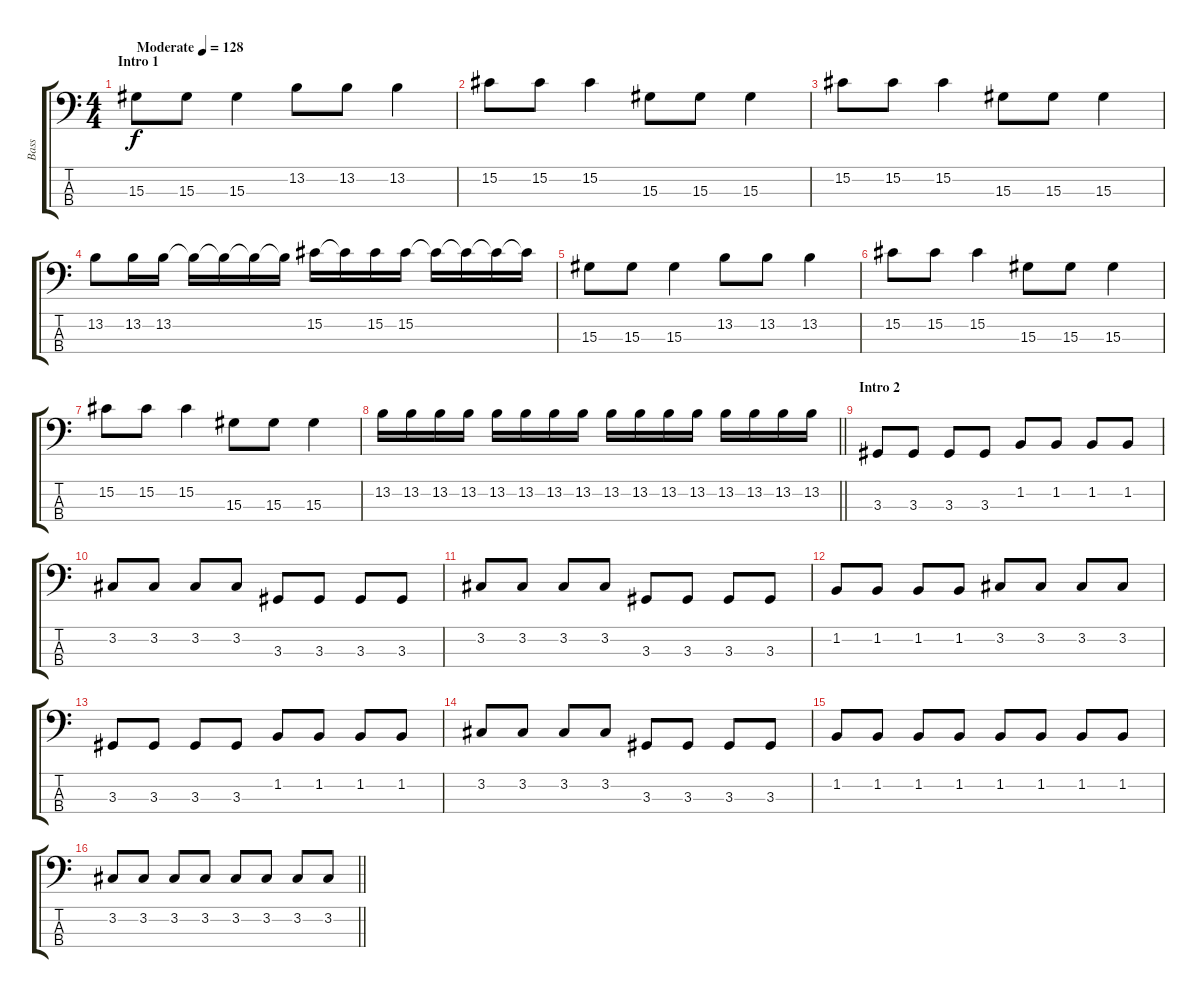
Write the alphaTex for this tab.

\track ("Bass" "Bass") {instrument electricbasspick}
\staff {score tabs}
\tuning (Eb2 Bb1 F1 C1) {hide}
\ts (4 4)
\section ("" "Intro 1")
\tempo (128 "Moderate")
\clef f4
\ks c
15.3.8{dy f instrument electricbasspick} 15.3.8 15.3.4 13.2.8 13.2.8 13.2.4 |
15.2.8 15.2.8 15.2.4 15.3.8 15.3.8 15.3.4 |
15.2.8 15.2.8 15.2.4 15.3.8 15.3.8 15.3.4 |
13.2.8 13.2.16 13.2.16 13.2{t}.16 13.2{t}.16 13.2{t}.16 13.2{t}.16 15.2.16 15.2{t}.16 15.2.16 15.2.16 15.2{t}.16 15.2{t}.16 15.2{t}.16 15.2{t}.16 |
15.3.8 15.3.8 15.3.4 13.2.8 13.2.8 13.2.4 |
15.2.8 15.2.8 15.2.4 15.3.8 15.3.8 15.3.4 |
15.2.8 15.2.8 15.2.4 15.3.8 15.3.8 15.3.4 |
\barLineRight lightlight
13.2.16 13.2.16 13.2.16 13.2.16 13.2.16 13.2.16 13.2.16 13.2.16 13.2.16 13.2.16 13.2.16 13.2.16 13.2.16 13.2.16 13.2.16 13.2.16 |
\section ("" "Intro 2")
3.3.8 3.3.8 3.3.8 3.3.8 1.2.8 1.2.8 1.2.8 1.2.8 |
3.2.8 3.2.8 3.2.8 3.2.8 3.3.8 3.3.8 3.3.8 3.3.8 |
3.2.8 3.2.8 3.2.8 3.2.8 3.3.8 3.3.8 3.3.8 3.3.8 |
1.2.8 1.2.8 1.2.8 1.2.8 3.2.8 3.2.8 3.2.8 3.2.8 |
3.3.8 3.3.8 3.3.8 3.3.8 1.2.8 1.2.8 1.2.8 1.2.8 |
3.2.8 3.2.8 3.2.8 3.2.8 3.3.8 3.3.8 3.3.8 3.3.8 |
1.2.8 1.2.8 1.2.8 1.2.8 1.2.8 1.2.8 1.2.8 1.2.8 |
\barLineRight lightlight
3.2.8 3.2.8 3.2.8 3.2.8 3.2.8 3.2.8 3.2.8 3.2.8
